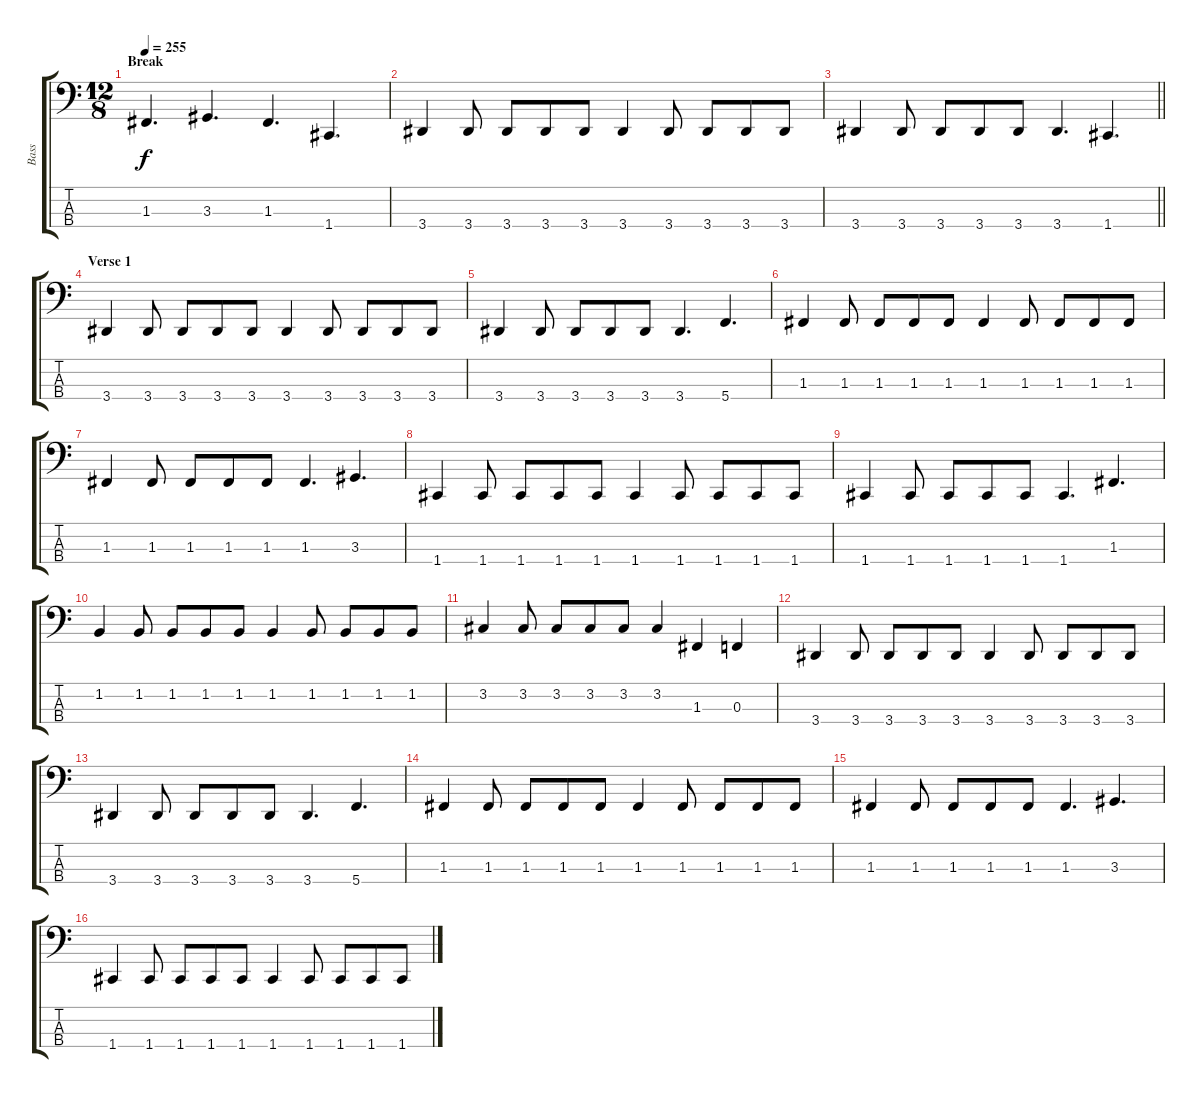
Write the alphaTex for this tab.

\track ("Bass" "Bass") {instrument electricbasspick}
\staff {score tabs}
\tuning (Eb2 Bb1 F1 C1) {hide}
\ts (12 8)
\section ("" "Break")
\tempo 255
\clef f4
\ks c
1.3.4{d dy f} 3.3.4{d} 1.3.4{d} 1.4.4{d} |
3.4.4 3.4.8 3.4.8 3.4.8 3.4.8 3.4.4 3.4.8 3.4.8 3.4.8 3.4.8 |
\barLineRight lightlight
3.4.4 3.4.8 3.4.8 3.4.8 3.4.8 3.4.4{d} 1.4.4{d} |
\section ("" "Verse 1")
3.4.4 3.4.8 3.4.8 3.4.8 3.4.8 3.4.4 3.4.8 3.4.8 3.4.8 3.4.8 |
3.4.4 3.4.8 3.4.8 3.4.8 3.4.8 3.4.4{d} 5.4.4{d} |
1.3.4 1.3.8 1.3.8 1.3.8 1.3.8 1.3.4 1.3.8 1.3.8 1.3.8 1.3.8 |
1.3.4 1.3.8 1.3.8 1.3.8 1.3.8 1.3.4{d} 3.3.4{d} |
1.4.4 1.4.8 1.4.8 1.4.8 1.4.8 1.4.4 1.4.8 1.4.8 1.4.8 1.4.8 |
1.4.4 1.4.8 1.4.8 1.4.8 1.4.8 1.4.4{d} 1.3.4{d} |
1.2.4 1.2.8 1.2.8 1.2.8 1.2.8 1.2.4 1.2.8 1.2.8 1.2.8 1.2.8 |
3.2.4 3.2.8 3.2.8 3.2.8 3.2.8 3.2.4 1.3.4 0.3.4 |
3.4.4 3.4.8 3.4.8 3.4.8 3.4.8 3.4.4 3.4.8 3.4.8 3.4.8 3.4.8 |
3.4.4 3.4.8 3.4.8 3.4.8 3.4.8 3.4.4{d} 5.4.4{d} |
1.3.4 1.3.8 1.3.8 1.3.8 1.3.8 1.3.4 1.3.8 1.3.8 1.3.8 1.3.8 |
1.3.4 1.3.8 1.3.8 1.3.8 1.3.8 1.3.4{d} 3.3.4{d} |
1.4.4 1.4.8 1.4.8 1.4.8 1.4.8 1.4.4 1.4.8 1.4.8 1.4.8 1.4.8
